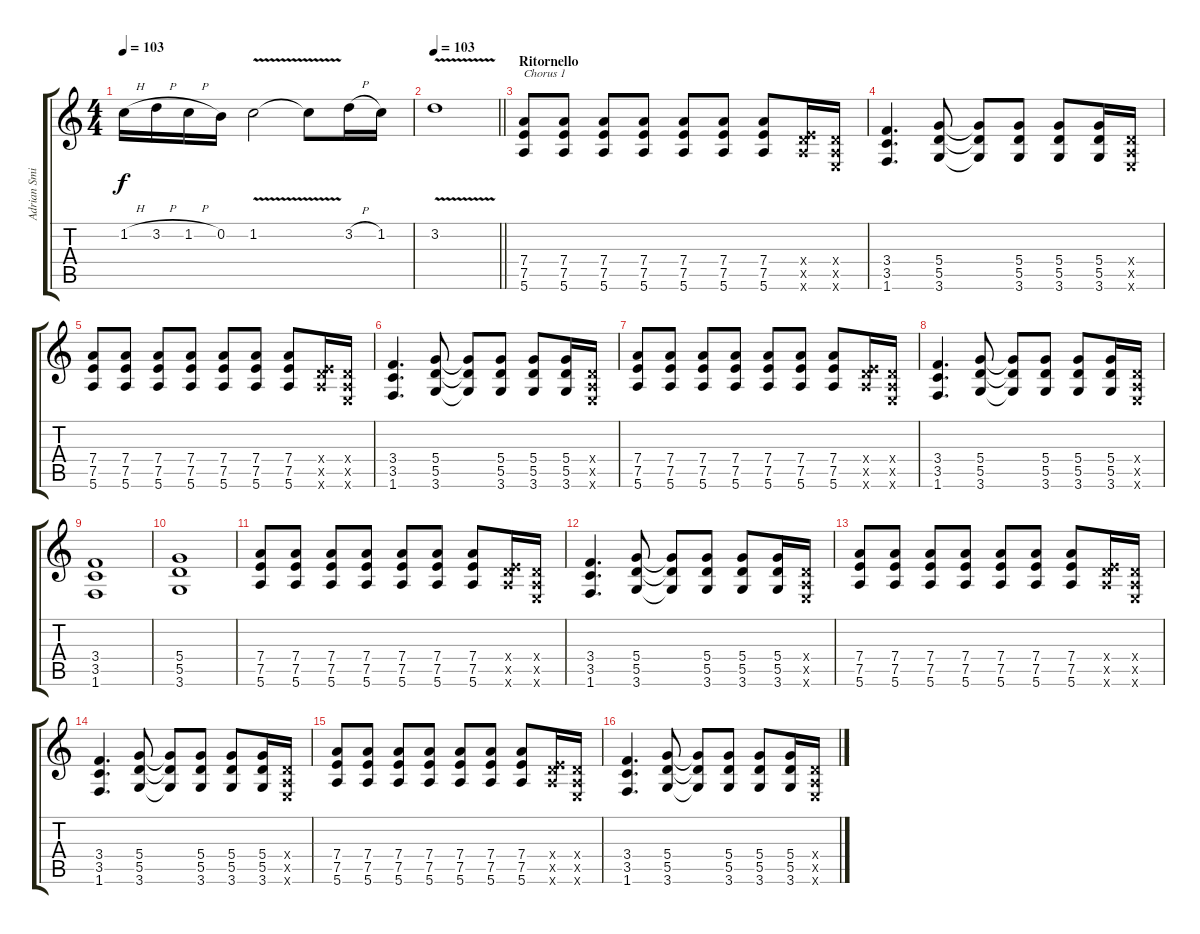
\track ("Adrian Smith" "Adrian Smi") {instrument electricguitarclean}
\staff {score tabs}
\tuning (E4 B3 G3 D3 A2 E2) {hide}
\ts (4 4)
\tempo 103
\clef g2
\ks c
1.2{h}.16{dy f} 3.2{h}.16 1.2{h}.16 0.2.16 1.2{v}.2 1.2{t}.8 3.2{h}.16 1.2.16 |
\tempo 103
\barLineRight lightlight
3.2{v}.1 |
\section ("" "Ritornello")
(7.4 7.5 5.6).8{txt "Chorus 1"} (7.4 7.5 5.6).8 (7.4 7.5 5.6).8 (7.4 7.5 5.6).8 (7.4 7.5 5.6).8 (7.4 7.5 5.6).8 (7.4 7.5 5.6).8 (0.4{x} 7.5{x} 5.6{x}).16 (0.4{x} 0.5{x} 0.6{x}).16 |
(3.4 3.5 1.6).4{d} (5.4 5.5 3.6).8 (5.4{t} 5.5{t} 3.6{t}).8 (5.4 5.5 3.6).8 (5.4 5.5 3.6).8 (5.4 5.5 3.6).16 (0.4{x} 0.5{x} 0.6{x}).16 |
(7.4 7.5 5.6).8 (7.4 7.5 5.6).8 (7.4 7.5 5.6).8 (7.4 7.5 5.6).8 (7.4 7.5 5.6).8 (7.4 7.5 5.6).8 (7.4 7.5 5.6).8 (0.4{x} 7.5{x} 5.6{x}).16 (0.4{x} 0.5{x} 0.6{x}).16 |
(3.4 3.5 1.6).4{d} (5.4 5.5 3.6).8 (5.4{t} 5.5{t} 3.6{t}).8 (5.4 5.5 3.6).8 (5.4 5.5 3.6).8 (5.4 5.5 3.6).16 (0.4{x} 0.5{x} 0.6{x}).16 |
(7.4 7.5 5.6).8 (7.4 7.5 5.6).8 (7.4 7.5 5.6).8 (7.4 7.5 5.6).8 (7.4 7.5 5.6).8 (7.4 7.5 5.6).8 (7.4 7.5 5.6).8 (0.4{x} 7.5{x} 5.6{x}).16 (0.4{x} 0.5{x} 0.6{x}).16 |
(3.4 3.5 1.6).4{d} (5.4 5.5 3.6).8 (5.4{t} 5.5{t} 3.6{t}).8 (5.4 5.5 3.6).8 (5.4 5.5 3.6).8 (5.4 5.5 3.6).16 (0.4{x} 0.5{x} 0.6{x}).16 |
(3.4 3.5 1.6).1 |
(5.4 5.5 3.6).1 |
(7.4 7.5 5.6).8 (7.4 7.5 5.6).8 (7.4 7.5 5.6).8 (7.4 7.5 5.6).8 (7.4 7.5 5.6).8 (7.4 7.5 5.6).8 (7.4 7.5 5.6).8 (0.4{x} 7.5{x} 5.6{x}).16 (0.4{x} 0.5{x} 0.6{x}).16 |
(3.4 3.5 1.6).4{d} (5.4 5.5 3.6).8 (5.4{t} 5.5{t} 3.6{t}).8 (5.4 5.5 3.6).8 (5.4 5.5 3.6).8 (5.4 5.5 3.6).16 (0.4{x} 0.5{x} 0.6{x}).16 |
(7.4 7.5 5.6).8 (7.4 7.5 5.6).8 (7.4 7.5 5.6).8 (7.4 7.5 5.6).8 (7.4 7.5 5.6).8 (7.4 7.5 5.6).8 (7.4 7.5 5.6).8 (0.4{x} 7.5{x} 5.6{x}).16 (0.4{x} 0.5{x} 0.6{x}).16 |
(3.4 3.5 1.6).4{d} (5.4 5.5 3.6).8 (5.4{t} 5.5{t} 3.6{t}).8 (5.4 5.5 3.6).8 (5.4 5.5 3.6).8 (5.4 5.5 3.6).16 (0.4{x} 0.5{x} 0.6{x}).16 |
(7.4 7.5 5.6).8 (7.4 7.5 5.6).8 (7.4 7.5 5.6).8 (7.4 7.5 5.6).8 (7.4 7.5 5.6).8 (7.4 7.5 5.6).8 (7.4 7.5 5.6).8 (0.4{x} 7.5{x} 5.6{x}).16 (0.4{x} 0.5{x} 0.6{x}).16 |
(3.4 3.5 1.6).4{d} (5.4 5.5 3.6).8 (5.4{t} 5.5{t} 3.6{t}).8 (5.4 5.5 3.6).8 (5.4 5.5 3.6).8 (5.4 5.5 3.6).16 (0.4{x} 0.5{x} 0.6{x}).16
